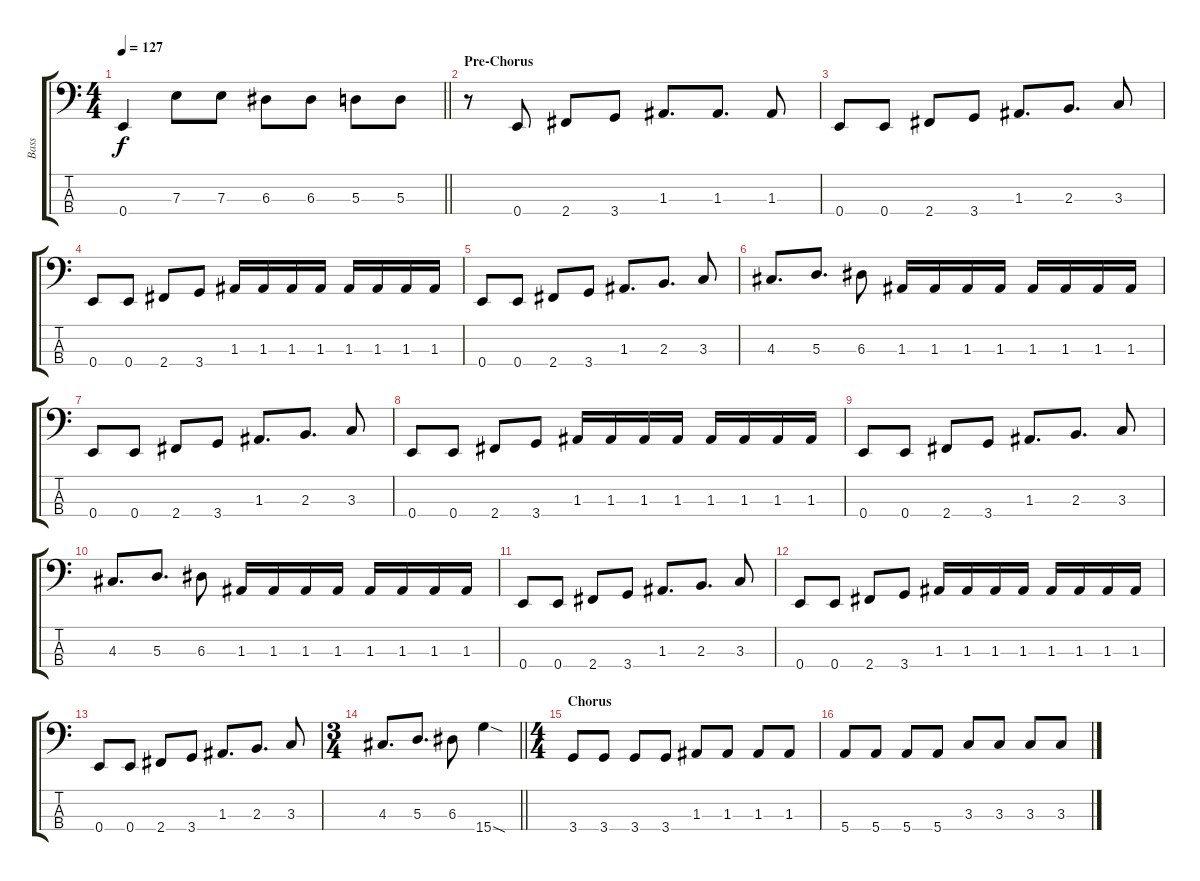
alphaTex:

\track ("Bass" "Bass") {instrument electricbassfinger}
\staff {score tabs}
\tuning (G2 D2 A1 E1) {hide}
\ts (4 4)
\tempo 127
\clef f4
\barLineRight lightlight
\ks c
0.4.4{dy f} 7.3.8 7.3.8 6.3.8 6.3.8 5.3.8 5.3.8 |
\section ("" "Pre-Chorus")
r.8 0.4.8 2.4.8 3.4.8 1.3.8{d} 1.3.8{d} 1.3.8 |
0.4.8 0.4.8 2.4.8 3.4.8 1.3.8{d} 2.3.8{d} 3.3.8 |
0.4.8 0.4.8 2.4.8 3.4.8 1.3.16 1.3.16 1.3.16 1.3.16 1.3.16 1.3.16 1.3.16 1.3.16 |
0.4.8 0.4.8 2.4.8 3.4.8 1.3.8{d} 2.3.8{d} 3.3.8 |
4.3.8{d} 5.3.8{d} 6.3.8 1.3.16 1.3.16 1.3.16 1.3.16 1.3.16 1.3.16 1.3.16 1.3.16 |
0.4.8 0.4.8 2.4.8 3.4.8 1.3.8{d} 2.3.8{d} 3.3.8 |
0.4.8 0.4.8 2.4.8 3.4.8 1.3.16 1.3.16 1.3.16 1.3.16 1.3.16 1.3.16 1.3.16 1.3.16 |
0.4.8 0.4.8 2.4.8 3.4.8 1.3.8{d} 2.3.8{d} 3.3.8 |
4.3.8{d} 5.3.8{d} 6.3.8 1.3.16 1.3.16 1.3.16 1.3.16 1.3.16 1.3.16 1.3.16 1.3.16 |
0.4.8 0.4.8 2.4.8 3.4.8 1.3.8{d} 2.3.8{d} 3.3.8 |
0.4.8 0.4.8 2.4.8 3.4.8 1.3.16 1.3.16 1.3.16 1.3.16 1.3.16 1.3.16 1.3.16 1.3.16 |
0.4.8 0.4.8 2.4.8 3.4.8 1.3.8{d} 2.3.8{d} 3.3.8 |
\ts (3 4)
\barLineRight lightlight
4.3.8{d} 5.3.8{d} 6.3.8 15.4{sod}.4 |
\ts (4 4)
\section ("" "Chorus")
3.4.8 3.4.8 3.4.8 3.4.8 1.3.8 1.3.8 1.3.8 1.3.8 |
5.4.8 5.4.8 5.4.8 5.4.8 3.3.8 3.3.8 3.3.8 3.3.8
